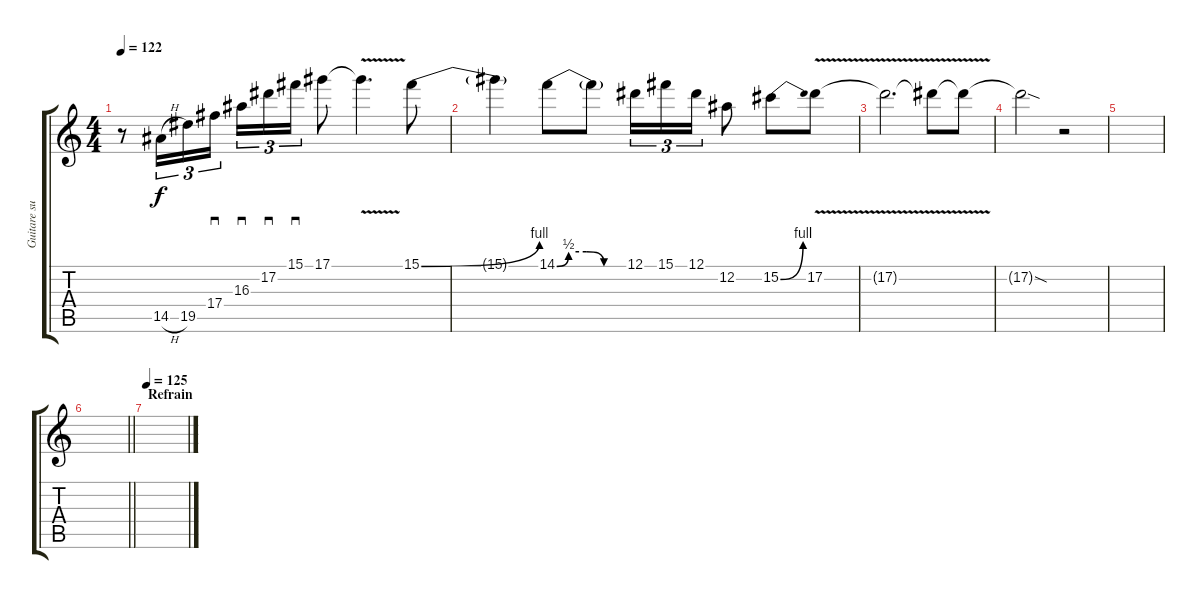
\track ("Guitare supplémentaire" "Guitare su") {instrument distortionguitar}
\staff {score tabs}
\tuning (Eb4 Bb3 Gb3 Db3 Ab2 Eb2) {hide}
\ts (4 4)
\tempo 122
\clef g2
\ks c
r.8{dy f} 14.5{h}.16{tu (3 2)} 19.5.16{tu (3 2)} 17.4.16{sd tu (3 2)} 16.3.16{sd tu (3 2)} 17.2.16{sd tu (3 2)} 15.1.16{sd tu (3 2)} 17.1.8 17.1{v t}.4{d} 15.1{be (bend 0 0 60 4)}.8 |
15.1{t}.4 14.1{be (custom 0 0 10 2 25 2 40 0 60 0)}.8 14.1{t}.8 12.1.16{tu (3 2)} 15.1.16{tu (3 2)} 12.1.16{tu (3 2)} 12.2.8 15.2{be (bend 0 0 60 4)}.8 17.2{v}.8 |
17.2{v t}.2{d} 17.2{v t}.8 17.2{t}.8 |
17.2{sod t}.2 r.2 |
|
\barLineRight lightlight
|
\section ("" "Refrain")
\tempo 125
